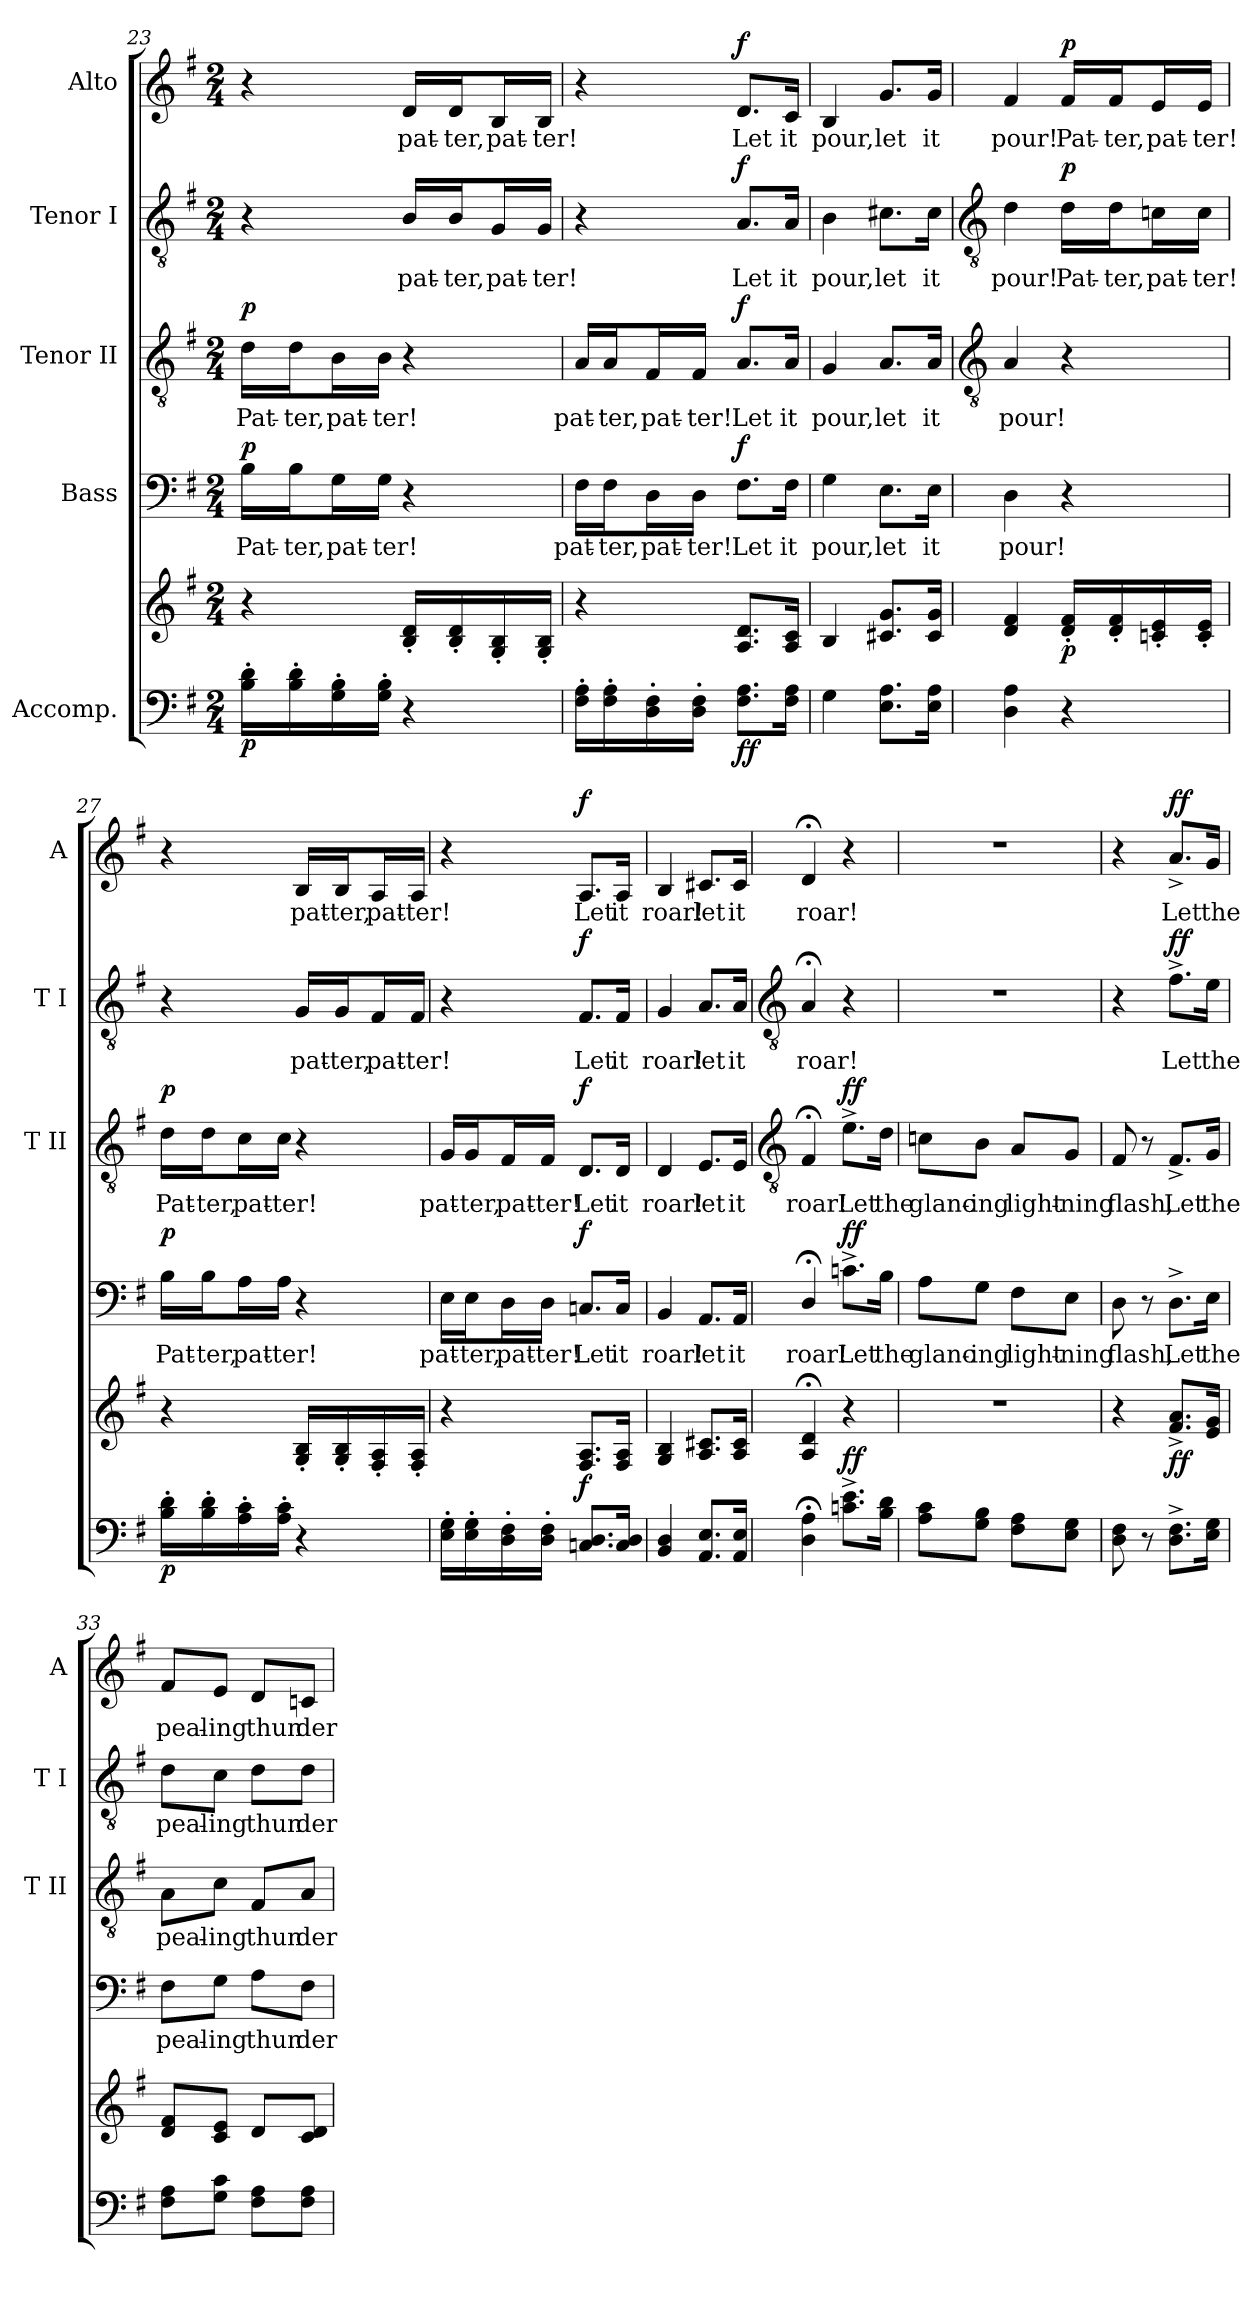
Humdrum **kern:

**kern	**kern	**dynam	**kern	**text	**dynam	**kern	**text	**dynam	**kern	**text	**dynam	**kern	**text	**dynam
*part5	*part5	*part5	*part4	*part4	*part4	*part3	*part3	*part3	*part2	*part2	*part2	*part1	*part1	*part1
*staff6	*staff5	*staff5/6	*staff4	*staff4	*staff4	*staff3	*staff3	*staff3	*staff2	*staff2	*staff2	*staff1	*staff1	*staff1
*I"Accomp.	*	*	*I"Bass	*	*	*I"Tenor II	*	*	*I"Tenor I	*	*	*I"Alto	*	*
*	*	*	*	*	*	*I'T II	*	*	*I'T I	*	*	*I'A	*	*
*clefF4	*clefG2	*	*clefF4	*	*	*clefGv2	*	*	*clefGv2	*	*	*clefG2	*	*
*k[f#]	*k[f#]	*	*k[f#]	*	*	*k[f#]	*	*	*k[f#]	*	*	*k[f#]	*	*
*G:	*G:	*	*G:	*	*	*G:	*	*	*G:	*	*	*G:	*	*
*M2/4	*M2/4	*	*M2/4	*	*	*M2/4	*	*	*M2/4	*	*	*M2/4	*	*
=23	=23	=23	=23	=23	=23	=23	=23	=23	=23	=23	=23	=23	=23	=23
!	!	!LO:DY:b=2	!	!LO:LY:b	!LO:DY:b	!	!LO:LY:b	!LO:DY:b	!	!	!	!	!	!
16B' 16d'LL	4r	p	16B\LL	Pat-	p	16d\LL	Pat-	p	4r	.	.	4r	.	.
!	!	!	!	!LO:LY:b	!	!	!LO:LY:b	!	!	!	!	!	!	!
16B' 16d'	.	.	16B\J	-ter,	.	16d\J	-ter,	.	.	.	.	.	.	.
!	!	!	!	!LO:LY:b	!	!	!LO:LY:b	!	!	!	!	!	!	!
16G' 16B'	.	.	16G\L	pat-	.	16B\L	pat-	.	.	.	.	.	.	.
!	!	!	!	!LO:LY:b	!	!	!LO:LY:b	!	!	!	!	!	!	!
16G' 16B'JJ	.	.	16G\JJ	-ter!	.	16B\JJ	-ter!	.	.	.	.	.	.	.
!	!	!	!	!	!	!	!	!	!	!LO:LY:b	!	!	!LO:LY:b	!
4r	16B' 16d'LL	.	4r	.	.	4r	.	.	16B/LL	pat-	.	16d/LL	pat-	.
!	!	!	!	!	!	!	!	!	!	!LO:LY:b	!	!	!LO:LY:b	!
.	16B' 16d'	.	.	.	.	.	.	.	16B/J	-ter,	.	16d/J	-ter,	.
!	!	!	!	!	!	!	!	!	!	!LO:LY:b	!	!	!LO:LY:b	!
.	16G' 16B'	.	.	.	.	.	.	.	16G/L	pat-	.	16B/L	pat-	.
!	!	!	!	!	!	!	!	!	!	!LO:LY:b	!	!	!LO:LY:b	!
.	16G' 16B'JJ	.	.	.	.	.	.	.	16G/JJ	-ter!	.	16B/JJ	-ter!	.
=24	=24	=24	=24	=24	=24	=24	=24	=24	=24	=24	=24	=24	=24	=24
!	!	!	!	!LO:LY:b	!	!	!LO:LY:b	!	!	!	!	!	!	!
16F#' 16A'LL	4r	.	16F#\LL	pat-	.	16A/LL	pat-	.	4r	.	.	4r	.	.
!	!	!	!	!LO:LY:b	!	!	!LO:LY:b	!	!	!	!	!	!	!
16F#' 16A'	.	.	16F#\J	-ter,	.	16A/J	-ter,	.	.	.	.	.	.	.
!	!	!	!	!LO:LY:b	!	!	!LO:LY:b	!	!	!	!	!	!	!
16D' 16F#'	.	.	16D\L	pat-	.	16F#/L	pat-	.	.	.	.	.	.	.
!	!	!	!	!LO:LY:b	!	!	!LO:LY:b	!	!	!	!	!	!	!
16D' 16F#'JJ	.	.	16D\JJ	-ter!	.	16F#/JJ	-ter!	.	.	.	.	.	.	.
!	!	!LO:DY:b=2	!	!LO:LY:b	!	!	!LO:LY:b	!	!	!LO:LY:b	!	!	!LO:LY:b	!
!	!	!LO:DY:n=1:b	!	!	!LO:DY:b	!	!	!LO:DY:b	!	!	!LO:DY:b	!	!	!LO:DY:b
8.F# 8.AL	8.A 8.dL	f f	8.F#\L	Let	f	8.A/L	Let	f	8.A/L	Let	f	8.d/L	Let	f
!	!	!	!	!LO:LY:b	!	!	!LO:LY:b	!	!	!LO:LY:b	!	!	!LO:LY:b	!
16F# 16AJ	16A 16cJ	.	16F#\Jk	it	.	16A/Jk	it	.	16A/Jk	it	.	16c/Jk	it	.
=25	=25	=25	=25	=25	=25	=25	=25	=25	=25	=25	=25	=25	=25	=25
!	!	!	!	!LO:LY:b	!	!	!LO:LY:b	!	!	!LO:LY:b	!	!	!LO:LY:b	!
4G	4B	.	4G	pour,	.	4G	pour,	.	4B	pour,	.	4B	pour,	.
!	!	!	!	!LO:LY:b	!	!	!LO:LY:b	!	!	!LO:LY:b	!	!	!LO:LY:b	!
8.E 8.AL	8.c#X 8.gL	.	8.E\L	let	.	8.A/L	let	.	8.c#X\L	let	.	8.g/L	let	.
!	!	!	!	!LO:LY:b	!	!	!LO:LY:b	!	!	!LO:LY:b	!	!	!LO:LY:b	!
16E 16AJ	16c# 16gJ	.	16E\Jk	it	.	16A/Jk	it	.	16c#\Jk	it	.	16g/Jk	it	.
!!LO:LB:g=z
=26	=26	=26	=26	=26	=26	=26	=26	=26	=26	=26	=26	=26	=26	=26
*	*	*	*	*	*	*clefGv2	*	*	*clefGv2	*	*	*	*	*
!	!	!	!	!LO:LY:b	!	!	!LO:LY:b	!	!	!LO:LY:b	!	!	!LO:LY:b	!
4D 4A	4d 4f#	.	4D	pour!	.	4A	pour!	.	4d\	pour!	.	4f#	pour!	.
!	!	!LO:DY:b	!	!	!	!	!	!	!	!LO:LY:b	!LO:DY:b	!	!LO:LY:b	!LO:DY:b
4r	16d' 16f#'LL	p	4r	.	.	4r	.	.	16d\LL	Pat-	p	16f#/LL	Pat-	p
!	!	!	!	!	!	!	!	!	!	!LO:LY:b	!	!	!LO:LY:b	!
.	16d' 16f#'	.	.	.	.	.	.	.	16d\J	-ter,	.	16f#/J	-ter,	.
!	!	!	!	!	!	!	!	!	!	!LO:LY:b	!	!	!LO:LY:b	!
.	16cn' 16e'	.	.	.	.	.	.	.	16cn\L	pat-	.	16e/L	pat-	.
!	!	!	!	!	!	!	!	!	!	!LO:LY:b	!	!	!LO:LY:b	!
.	16c' 16e'JJ	.	.	.	.	.	.	.	16c\JJ	-ter!	.	16e/JJ	-ter!	.
=27	=27	=27	=27	=27	=27	=27	=27	=27	=27	=27	=27	=27	=27	=27
!	!	!LO:DY:b=2	!	!LO:LY:b	!LO:DY:b	!	!LO:LY:b	!LO:DY:b	!	!	!	!	!	!
16B' 16d'LL	4r	p	16B\LL	Pat-	p	16d\LL	Pat-	p	4r	.	.	4r	.	.
!	!	!	!	!LO:LY:b	!	!	!LO:LY:b	!	!	!	!	!	!	!
16B' 16d'	.	.	16B\J	-ter,	.	16d\J	-ter,	.	.	.	.	.	.	.
!	!	!	!	!LO:LY:b	!	!	!LO:LY:b	!	!	!	!	!	!	!
16A' 16c'	.	.	16A\L	pat-	.	16c\L	pat-	.	.	.	.	.	.	.
!	!	!	!	!LO:LY:b	!	!	!LO:LY:b	!	!	!	!	!	!	!
16A' 16c'JJ	.	.	16A\JJ	-ter!	.	16c\JJ	-ter!	.	.	.	.	.	.	.
!	!	!	!	!	!	!	!	!	!	!LO:LY:b	!	!	!LO:LY:b	!
4r	16G' 16B'LL	.	4r	.	.	4r	.	.	16G/LL	pat-	.	16B/LL	pat-	.
!	!	!	!	!	!	!	!	!	!	!LO:LY:b	!	!	!LO:LY:b	!
.	16G' 16B'	.	.	.	.	.	.	.	16G/J	-ter,	.	16B/J	-ter,	.
!	!	!	!	!	!	!	!	!	!	!LO:LY:b	!	!	!LO:LY:b	!
.	16F#' 16A'	.	.	.	.	.	.	.	16F#/L	pat-	.	16A/L	pat-	.
!	!	!	!	!	!	!	!	!	!	!LO:LY:b	!	!	!LO:LY:b	!
.	16F#' 16A'JJ	.	.	.	.	.	.	.	16F#/JJ	-ter!	.	16A/JJ	-ter!	.
=28	=28	=28	=28	=28	=28	=28	=28	=28	=28	=28	=28	=28	=28	=28
!	!	!	!	!LO:LY:b	!	!	!LO:LY:b	!	!	!	!	!	!	!
16E' 16G'LL	4r	.	16E\LL	pat-	.	16G/LL	pat-	.	4r	.	.	4r	.	.
!	!	!	!	!LO:LY:b	!	!	!LO:LY:b	!	!	!	!	!	!	!
16E' 16G'	.	.	16E\J	-ter,	.	16G/J	-ter,	.	.	.	.	.	.	.
!	!	!	!	!LO:LY:b	!	!	!LO:LY:b	!	!	!	!	!	!	!
16D' 16F#'	.	.	16D\L	pat-	.	16F#/L	pat-	.	.	.	.	.	.	.
!	!	!	!	!LO:LY:b	!	!	!LO:LY:b	!	!	!	!	!	!	!
16D' 16F#'JJ	.	.	16D\JJ	-ter!	.	16F#/JJ	-ter!	.	.	.	.	.	.	.
!	!	!LO:DY:b	!	!LO:LY:b	!LO:DY:b	!	!LO:LY:b	!LO:DY:b	!	!LO:LY:b	!LO:DY:b	!	!LO:LY:b	!LO:DY:b
8.Cn 8.DL	8.F# 8.AL	f	8.Cn/L	Let	f	8.D/L	Let	f	8.F#/L	Let	f	8.A/L	Let	f
!	!	!	!	!LO:LY:b	!	!	!LO:LY:b	!	!	!LO:LY:b	!	!	!LO:LY:b	!
16C 16DJ	16F# 16AJ	.	16C/Jk	it	.	16D/Jk	it	.	16F#/Jk	it	.	16A/Jk	it	.
=29	=29	=29	=29	=29	=29	=29	=29	=29	=29	=29	=29	=29	=29	=29
!	!	!	!	!LO:LY:b	!	!	!LO:LY:b	!	!	!LO:LY:b	!	!	!LO:LY:b	!
4BB 4D	4G 4B	.	4BB	roar!	.	4D	roar!	.	4G	roar!	.	4B	roar!	.
!	!	!	!	!LO:LY:b	!	!	!LO:LY:b	!	!	!LO:LY:b	!	!	!LO:LY:b	!
8.AA 8.EL	8.A 8.c#XL	.	8.AA/L	let	.	8.E/L	let	.	8.A/L	let	.	8.c#X/L	let	.
!	!	!	!	!LO:LY:b	!	!	!LO:LY:b	!	!	!LO:LY:b	!	!	!LO:LY:b	!
16AA 16EJ	16A 16c#J	.	16AA/Jk	it	.	16E/Jk	it	.	16A/Jk	it	.	16c#/Jk	it	.
!!LO:LB:g=z
=30	=30	=30	=30	=30	=30	=30	=30	=30	=30	=30	=30	=30	=30	=30
*	*	*	*	*	*	*clefGv2	*	*	*clefGv2	*	*	*	*	*
!	!	!	!	!LO:LY:b	!	!	!LO:LY:b	!	!	!LO:LY:b	!	!	!LO:LY:b	!
4D;< 4A;<	4A;< 4d;<	.	4D;</	roar!	.	4F#;<	roar!	.	4A;<	roar!	.	4d;<	roar!	.
!	!	!LO:DY:a=2	!	!LO:LY:b	!LO:DY:b	!	!LO:LY:b	!LO:DY:b	!	!	!	!	!	!
8.cn^ 8.e^L	4r	ff	8.cn^\L	Let	ff	8.e^\L	Let	ff	4r	.	.	4r	.	.
!	!	!	!	!LO:LY:b	!	!	!LO:LY:b	!	!	!	!	!	!	!
16B 16dJ	.	.	16B\Jk	the	.	16d\Jk	the	.	.	.	.	.	.	.
=31	=31	=31	=31	=31	=31	=31	=31	=31	=31	=31	=31	=31	=31	=31
!	!LO:N:vis=1	!	!	!LO:LY:b	!	!	!LO:LY:b	!	!LO:N:vis=1	!	!	!LO:N:vis=1	!	!
8A 8cL	2r	.	8A\L	glanc-	.	8cn\L	glanc-	.	2r	.	.	2r	.	.
!	!	!	!	!LO:LY:b	!	!	!LO:LY:b	!	!	!	!	!	!	!
8G 8BJ	.	.	8G\J	-ing	.	8B\J	-ing	.	.	.	.	.	.	.
!	!	!	!	!LO:LY:b	!	!	!LO:LY:b	!	!	!	!	!	!	!
8F# 8AL	.	.	8F#\L	light-	.	8A/L	light-	.	.	.	.	.	.	.
!	!	!	!	!LO:LY:b	!	!	!LO:LY:b	!	!	!	!	!	!	!
8E 8GJ	.	.	8E\J	-ning	.	8G/J	-ning	.	.	.	.	.	.	.
=32	=32	=32	=32	=32	=32	=32	=32	=32	=32	=32	=32	=32	=32	=32
!	!	!	!	!LO:LY:b	!	!	!LO:LY:b	!	!	!	!	!	!	!
8D 8F#	4r	.	8D	flash,	.	8F#	flash,	.	4r	.	.	4r	.	.
8r	.	.	8r	.	.	8r	.	.	.	.	.	.	.	.
!	!	!LO:DY:b	!	!LO:LY:b	!	!	!LO:LY:b	!	!	!LO:LY:b	!LO:DY:b	!	!LO:LY:b	!LO:DY:b
8.D^ 8.F#^L	8.f#^ 8.a^L	ff	8.D^\L	Let	.	8.F#^/L	Let	.	8.f#^\L	Let	ff	8.a^/L	Let	ff
!	!	!	!	!LO:LY:b	!	!	!LO:LY:b	!	!	!LO:LY:b	!	!	!LO:LY:b	!
16E 16GJ	16e 16gJ	.	16E\Jk	the	.	16G/Jk	the	.	16e\Jk	the	.	16g/Jk	the	.
=33	=33	=33	=33	=33	=33	=33	=33	=33	=33	=33	=33	=33	=33	=33
!	!	!	!	!LO:LY:b	!	!	!LO:LY:b	!	!	!LO:LY:b	!	!	!LO:LY:b	!
8F# 8AL	8d 8f#L	.	8F#\L	peal-	.	8A\L	peal-	.	8d\L	peal-	.	8f#/L	peal-	.
!	!	!	!	!LO:LY:b	!	!	!LO:LY:b	!	!	!LO:LY:b	!	!	!LO:LY:b	!
8G 8cJ	8c 8eJ	.	8G\J	-ing	.	8c\J	-ing	.	8c\J	-ing	.	8e/J	-ing	.
!	!	!	!	!LO:LY:b	!	!	!LO:LY:b	!	!	!LO:LY:b	!	!	!LO:LY:b	!
8F# 8AL	8dL	.	8A\L	thun	.	8F#/L	thun	.	8d\L	thun	.	8d/L	thun	.
!	!	!	!	!LO:LY:b	!	!	!LO:LY:b	!	!	!LO:LY:b	!	!	!LO:LY:b	!
8F# 8AJ	8c 8dJ	.	8F#\J	der	.	8A/J	der	.	8d\J	der	.	8cn/J	der	.
=	=	=	=	=	=	=	=	=	=	=	=	=	=	=
*-	*-	*-	*-	*-	*-	*-	*-	*-	*-	*-	*-	*-	*-	*-
